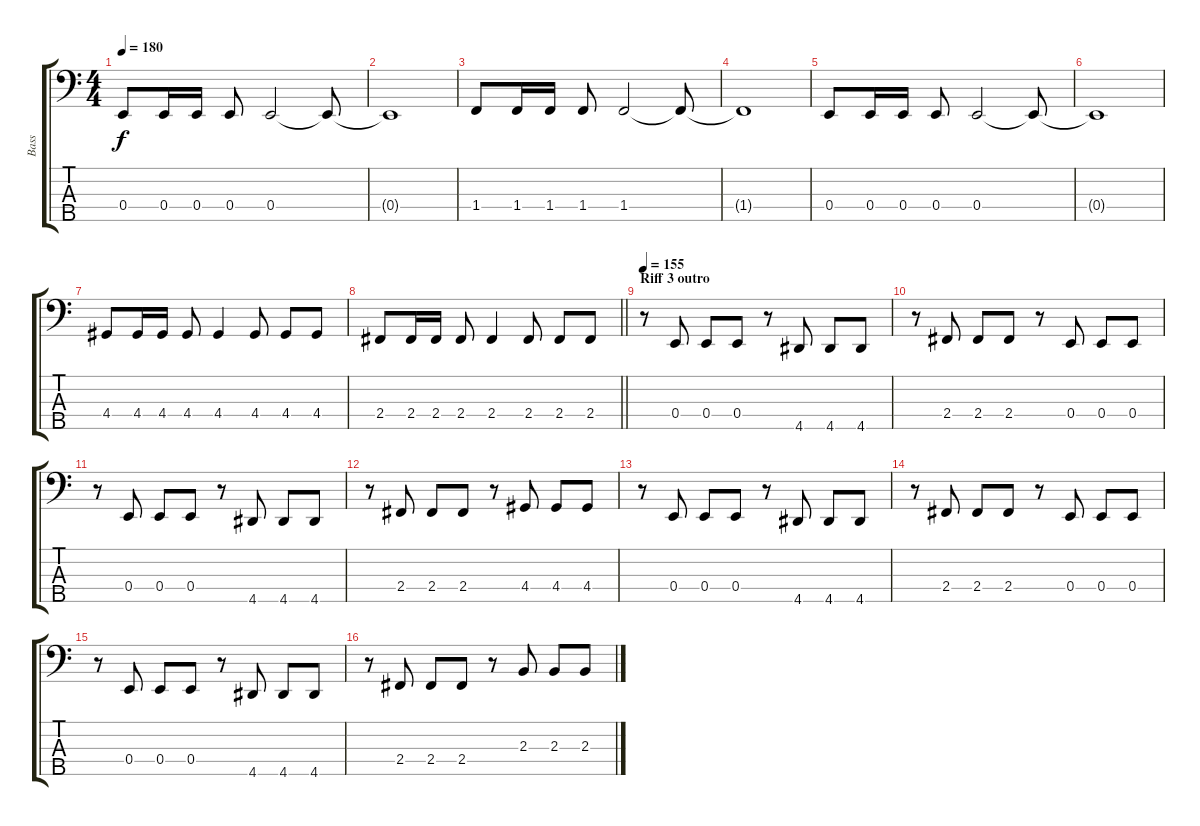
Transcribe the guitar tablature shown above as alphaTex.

\track ("Bass" "Bass") {instrument electricbasspick}
\staff {score tabs}
\tuning (G2 D2 A1 E1 B0) {hide}
\ts (4 4)
\tempo 180
\clef f4
\ks c
0.4.8{dy f} 0.4.16 0.4.16 0.4.8 0.4.2 0.4{t}.8 |
0.4{t}.1 |
1.4.8 1.4.16 1.4.16 1.4.8 1.4.2 1.4{t}.8 |
1.4{t}.1 |
0.4.8 0.4.16 0.4.16 0.4.8 0.4.2 0.4{t}.8 |
0.4{t}.1 |
4.4.8 4.4.16 4.4.16 4.4.8 4.4.4 4.4.8 4.4.8 4.4.8 |
\barLineRight lightlight
2.4.8 2.4.16 2.4.16 2.4.8 2.4.4 2.4.8 2.4.8 2.4.8 |
\section ("" "Riff 3 outro")
\tempo 155
r.8 0.4.8 0.4.8 0.4.8 r.8 4.5.8 4.5.8 4.5.8 |
r.8 2.4.8 2.4.8 2.4.8 r.8 0.4.8 0.4.8 0.4.8 |
r.8 0.4.8 0.4.8 0.4.8 r.8 4.5.8 4.5.8 4.5.8 |
r.8 2.4.8 2.4.8 2.4.8 r.8 4.4.8 4.4.8 4.4.8 |
r.8 0.4.8 0.4.8 0.4.8 r.8 4.5.8 4.5.8 4.5.8 |
r.8 2.4.8 2.4.8 2.4.8 r.8 0.4.8 0.4.8 0.4.8 |
r.8 0.4.8 0.4.8 0.4.8 r.8 4.5.8 4.5.8 4.5.8 |
r.8 2.4.8 2.4.8 2.4.8 r.8 2.3.8 2.3.8 2.3.8
